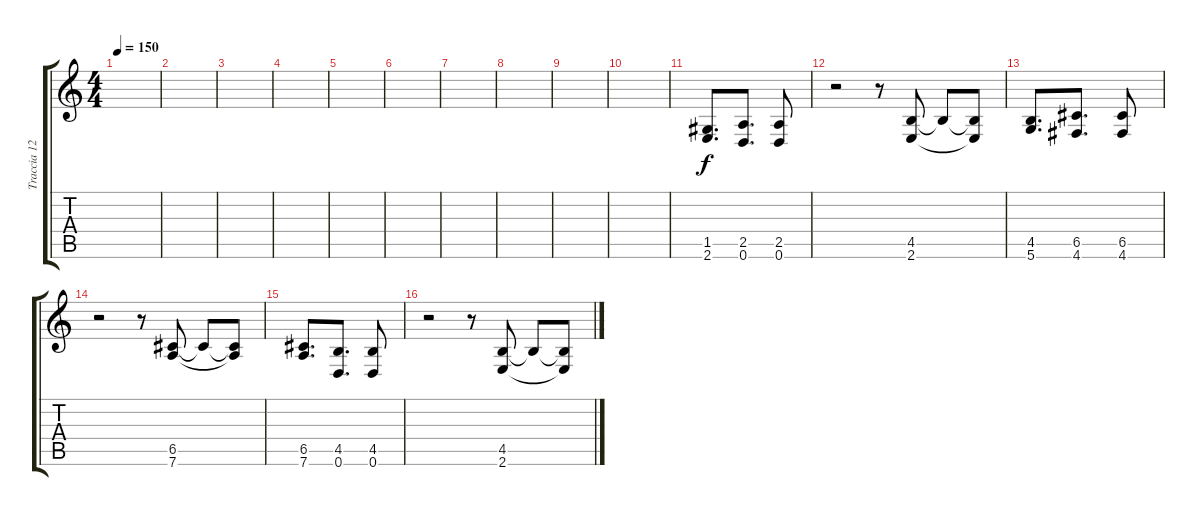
\track ("Traccia 12" "Traccia 12") {instrument distortionguitar}
\staff {score tabs}
\tuning (D4 A3 F3 C3 G2 D2) {hide}
\ts (4 4)
\tempo 150
\clef g2
\ks c
|
|
|
|
|
|
|
|
|
|
(1.5 2.6).8{d} (2.5 0.6).8{d} (2.5 0.6).8 |
r.2 r.8 (4.5 2.6).8 4.5{t}.8 (4.5{t} 2.6{t}).8 |
(4.5 5.6).8{d} (6.5 4.6).8{d} (6.5 4.6).8 |
r.2 r.8 (6.5 7.6).8 6.5{t}.8 (6.5{t} 7.6{t}).8 |
(6.5 7.6).8{d} (4.5 0.6).8{d} (4.5 0.6).8 |
r.2 r.8 (4.5 2.6).8 4.5{t}.8 (4.5{t} 2.6{t}).8
